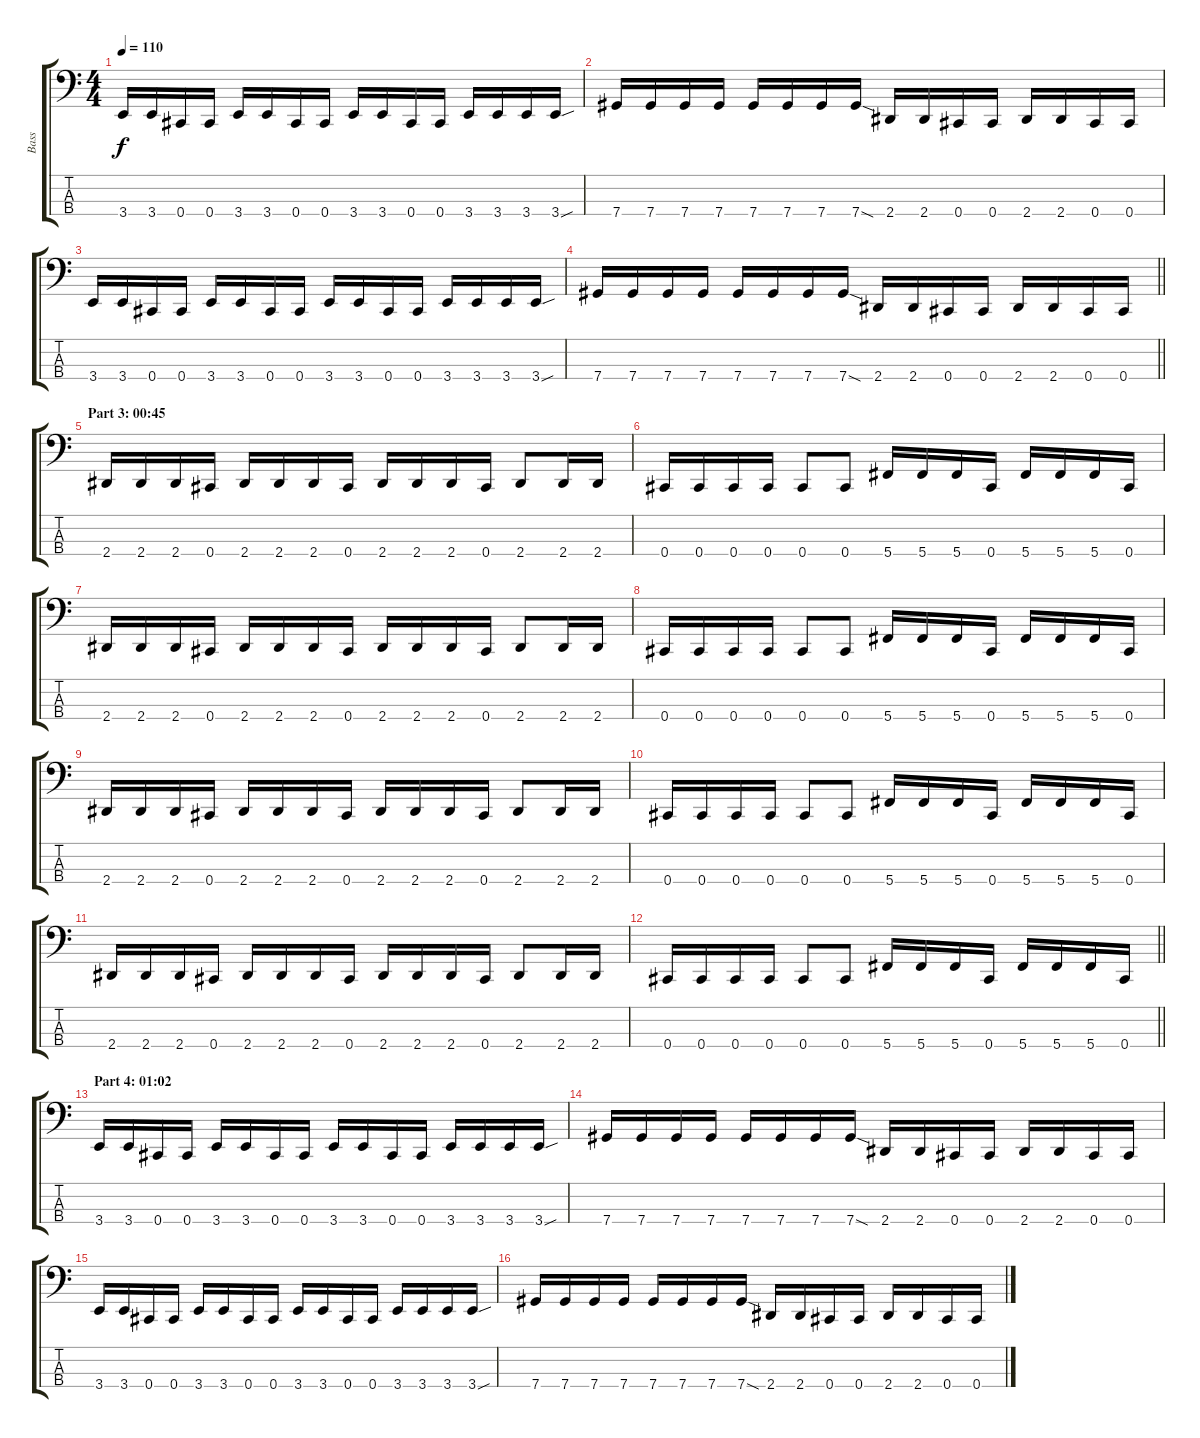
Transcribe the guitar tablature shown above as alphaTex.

\track ("Bass" "Bass") {instrument electricbasspick}
\staff {score tabs}
\tuning (Gb2 Db2 Ab1 Db1) {hide}
\ts (4 4)
\tempo 110
\clef f4
\ks c
3.4.16{dy f} 3.4.16 0.4.16 0.4.16 3.4.16 3.4.16 0.4.16 0.4.16 3.4.16 3.4.16 0.4.16 0.4.16 3.4.16 3.4.16 3.4.16 3.4{sou}.16 |
7.4.16 7.4.16 7.4.16 7.4.16 7.4.16 7.4.16 7.4.16 7.4{sod}.16 2.4.16 2.4.16 0.4.16 0.4.16 2.4.16 2.4.16 0.4.16 0.4.16 |
3.4.16 3.4.16 0.4.16 0.4.16 3.4.16 3.4.16 0.4.16 0.4.16 3.4.16 3.4.16 0.4.16 0.4.16 3.4.16 3.4.16 3.4.16 3.4{sou}.16 |
\barLineRight lightlight
7.4.16 7.4.16 7.4.16 7.4.16 7.4.16 7.4.16 7.4.16 7.4{sod}.16 2.4.16 2.4.16 0.4.16 0.4.16 2.4.16 2.4.16 0.4.16 0.4.16 |
\section ("" "Part 3: 00:45")
2.4.16 2.4.16 2.4.16 0.4.16 2.4.16 2.4.16 2.4.16 0.4.16 2.4.16 2.4.16 2.4.16 0.4.16 2.4.8 2.4.16 2.4.16 |
0.4.16 0.4.16 0.4.16 0.4.16 0.4.8 0.4.8 5.4.16 5.4.16 5.4.16 0.4.16 5.4.16 5.4.16 5.4.16 0.4.16 |
2.4.16 2.4.16 2.4.16 0.4.16 2.4.16 2.4.16 2.4.16 0.4.16 2.4.16 2.4.16 2.4.16 0.4.16 2.4.8 2.4.16 2.4.16 |
0.4.16 0.4.16 0.4.16 0.4.16 0.4.8 0.4.8 5.4.16 5.4.16 5.4.16 0.4.16 5.4.16 5.4.16 5.4.16 0.4.16 |
2.4.16 2.4.16 2.4.16 0.4.16 2.4.16 2.4.16 2.4.16 0.4.16 2.4.16 2.4.16 2.4.16 0.4.16 2.4.8 2.4.16 2.4.16 |
0.4.16 0.4.16 0.4.16 0.4.16 0.4.8 0.4.8 5.4.16 5.4.16 5.4.16 0.4.16 5.4.16 5.4.16 5.4.16 0.4.16 |
2.4.16 2.4.16 2.4.16 0.4.16 2.4.16 2.4.16 2.4.16 0.4.16 2.4.16 2.4.16 2.4.16 0.4.16 2.4.8 2.4.16 2.4.16 |
\barLineRight lightlight
0.4.16 0.4.16 0.4.16 0.4.16 0.4.8 0.4.8 5.4.16 5.4.16 5.4.16 0.4.16 5.4.16 5.4.16 5.4.16 0.4.16 |
\section ("" "Part 4: 01:02")
3.4.16 3.4.16 0.4.16 0.4.16 3.4.16 3.4.16 0.4.16 0.4.16 3.4.16 3.4.16 0.4.16 0.4.16 3.4.16 3.4.16 3.4.16 3.4{sou}.16 |
7.4.16 7.4.16 7.4.16 7.4.16 7.4.16 7.4.16 7.4.16 7.4{sod}.16 2.4.16 2.4.16 0.4.16 0.4.16 2.4.16 2.4.16 0.4.16 0.4.16 |
3.4.16 3.4.16 0.4.16 0.4.16 3.4.16 3.4.16 0.4.16 0.4.16 3.4.16 3.4.16 0.4.16 0.4.16 3.4.16 3.4.16 3.4.16 3.4{sou}.16 |
7.4.16 7.4.16 7.4.16 7.4.16 7.4.16 7.4.16 7.4.16 7.4{sod}.16 2.4.16 2.4.16 0.4.16 0.4.16 2.4.16 2.4.16 0.4.16 0.4.16
